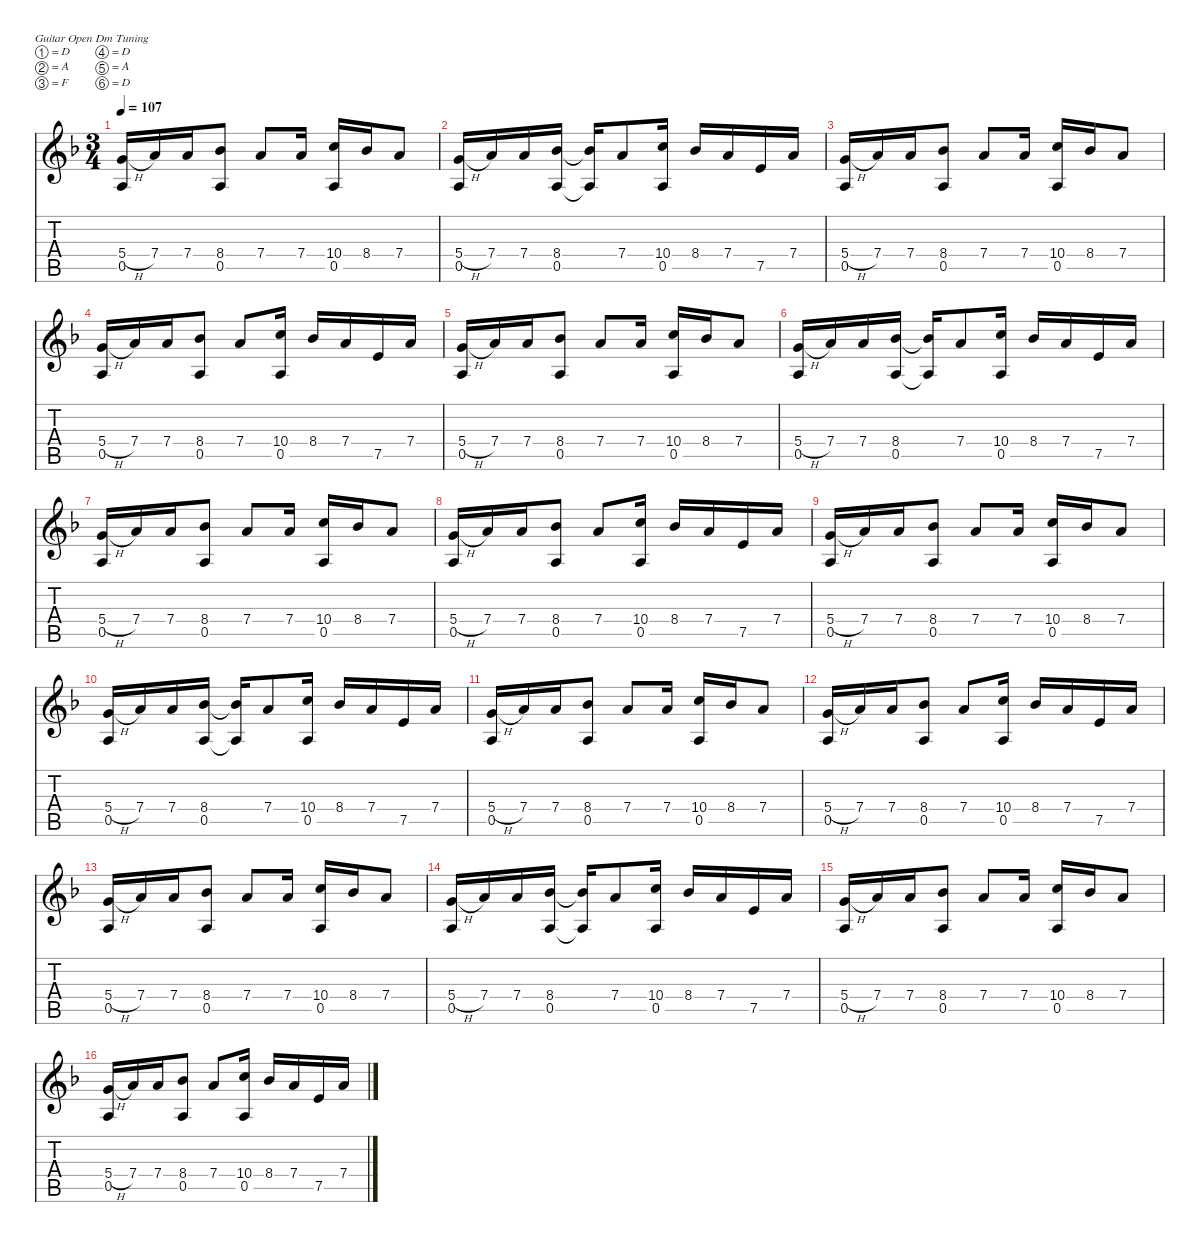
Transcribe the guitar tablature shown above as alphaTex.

\hideDynamics
\bracketExtendMode nobrackets
\singleTrackTrackNamePolicy hidden
\multiTrackTrackNamePolicy hidden
\firstSystemTrackNameMode fullname
\firstSystemTrackNameOrientation horizontal
\otherSystemsTrackNameOrientation horizontal
\track ("Guitar 1" "E-Gt") {defaultSystemsLayout 16 instrument distortionguitar}
\staff {score tabs}
\tuning (D4 A3 F3 D3 A2 D2)
\ts (3 4)
\tempo 107
\clef g2
\ks dminor
(5.4{h acc forcenatural} 0.5{acc forcenatural}).16{dy f beam Up} 7.4{acc forcenatural}.16{beam Up} 7.4{acc forcenatural}.16{beam Up} (8.4{acc b} 0.5{acc forcenatural}).8{beam Up} 7.4{acc forcenatural}.8{beam Up} 7.4{acc forcenatural}.16{beam Up} (10.4{acc forcenatural} 0.5{acc forcenatural}).16{beam Up} 8.4{acc b}.16{beam Up} 7.4{acc forcenatural}.8{beam Up} |
(5.4{h acc forcenatural} 0.5{acc forcenatural}).16{beam Up} 7.4{acc forcenatural}.16{beam Up} 7.4{acc forcenatural}.16{beam Up} (8.4{acc b} 0.5{acc forcenatural}).16{beam Up} (8.4{t acc b} 0.5{t acc forcenatural}).16{beam Up} 7.4{acc forcenatural}.8{beam Up} (10.4{acc forcenatural} 0.5{acc forcenatural}).16{beam Up} 8.4{acc b}.16{beam Up} 7.4{acc forcenatural}.16{beam Up} 7.5{acc forcenatural}.16{beam Up} 7.4{acc forcenatural}.16{beam Up} |
(5.4{h acc forcenatural} 0.5{acc forcenatural}).16{beam Up} 7.4{acc forcenatural}.16{beam Up} 7.4{acc forcenatural}.16{beam Up} (8.4{acc b} 0.5{acc forcenatural}).8{beam Up} 7.4{acc forcenatural}.8{beam Up} 7.4{acc forcenatural}.16{beam Up} (10.4{acc forcenatural} 0.5{acc forcenatural}).16{beam Up} 8.4{acc b}.16{beam Up} 7.4{acc forcenatural}.8{beam Up} |
(5.4{h acc forcenatural} 0.5{acc forcenatural}).16{beam Up} 7.4{acc forcenatural}.16{beam Up} 7.4{acc forcenatural}.16{beam Up} (8.4{acc b} 0.5{acc forcenatural}).8{beam Up} 7.4{acc forcenatural}.8{beam Up} (10.4{acc forcenatural} 0.5{acc forcenatural}).16{beam Up} 8.4{acc b}.16{beam Up} 7.4{acc forcenatural}.16{beam Up} 7.5{acc forcenatural}.16{beam Up} 7.4{acc forcenatural}.16{beam Up} |
(5.4{h acc forcenatural} 0.5{acc forcenatural}).16{beam Up} 7.4{acc forcenatural}.16{beam Up} 7.4{acc forcenatural}.16{beam Up} (8.4{acc b} 0.5{acc forcenatural}).8{beam Up} 7.4{acc forcenatural}.8{beam Up} 7.4{acc forcenatural}.16{beam Up} (10.4{acc forcenatural} 0.5{acc forcenatural}).16{beam Up} 8.4{acc b}.16{beam Up} 7.4{acc forcenatural}.8{beam Up} |
(5.4{h acc forcenatural} 0.5{acc forcenatural}).16{beam Up} 7.4{acc forcenatural}.16{beam Up} 7.4{acc forcenatural}.16{beam Up} (8.4{acc b} 0.5{acc forcenatural}).16{beam Up} (8.4{t acc b} 0.5{t acc forcenatural}).16{beam Up} 7.4{acc forcenatural}.8{beam Up} (10.4{acc forcenatural} 0.5{acc forcenatural}).16{beam Up} 8.4{acc b}.16{beam Up} 7.4{acc forcenatural}.16{beam Up} 7.5{acc forcenatural}.16{beam Up} 7.4{acc forcenatural}.16{beam Up} |
(5.4{h acc forcenatural} 0.5{acc forcenatural}).16{beam Up} 7.4{acc forcenatural}.16{beam Up} 7.4{acc forcenatural}.16{beam Up} (8.4{acc b} 0.5{acc forcenatural}).8{beam Up} 7.4{acc forcenatural}.8{beam Up} 7.4{acc forcenatural}.16{beam Up} (10.4{acc forcenatural} 0.5{acc forcenatural}).16{beam Up} 8.4{acc b}.16{beam Up} 7.4{acc forcenatural}.8{beam Up} |
(5.4{h acc forcenatural} 0.5{acc forcenatural}).16{beam Up} 7.4{acc forcenatural}.16{beam Up} 7.4{acc forcenatural}.16{beam Up} (8.4{acc b} 0.5{acc forcenatural}).8{beam Up} 7.4{acc forcenatural}.8{beam Up} (10.4{acc forcenatural} 0.5{acc forcenatural}).16{beam Up} 8.4{acc b}.16{beam Up} 7.4{acc forcenatural}.16{beam Up} 7.5{acc forcenatural}.16{beam Up} 7.4{acc forcenatural}.16{beam Up} |
(5.4{h acc forcenatural} 0.5{acc forcenatural}).16{beam Up} 7.4{acc forcenatural}.16{beam Up} 7.4{acc forcenatural}.16{beam Up} (8.4{acc b} 0.5{acc forcenatural}).8{beam Up} 7.4{acc forcenatural}.8{beam Up} 7.4{acc forcenatural}.16{beam Up} (10.4{acc forcenatural} 0.5{acc forcenatural}).16{beam Up} 8.4{acc b}.16{beam Up} 7.4{acc forcenatural}.8{beam Up} |
(5.4{h acc forcenatural} 0.5{acc forcenatural}).16{beam Up} 7.4{acc forcenatural}.16{beam Up} 7.4{acc forcenatural}.16{beam Up} (8.4{acc b} 0.5{acc forcenatural}).16{beam Up} (8.4{t acc b} 0.5{t acc forcenatural}).16{beam Up} 7.4{acc forcenatural}.8{beam Up} (10.4{acc forcenatural} 0.5{acc forcenatural}).16{beam Up} 8.4{acc b}.16{beam Up} 7.4{acc forcenatural}.16{beam Up} 7.5{acc forcenatural}.16{beam Up} 7.4{acc forcenatural}.16{beam Up} |
(5.4{h acc forcenatural} 0.5{acc forcenatural}).16{beam Up} 7.4{acc forcenatural}.16{beam Up} 7.4{acc forcenatural}.16{beam Up} (8.4{acc b} 0.5{acc forcenatural}).8{beam Up} 7.4{acc forcenatural}.8{beam Up} 7.4{acc forcenatural}.16{beam Up} (10.4{acc forcenatural} 0.5{acc forcenatural}).16{beam Up} 8.4{acc b}.16{beam Up} 7.4{acc forcenatural}.8{beam Up} |
(5.4{h acc forcenatural} 0.5{acc forcenatural}).16{beam Up} 7.4{acc forcenatural}.16{beam Up} 7.4{acc forcenatural}.16{beam Up} (8.4{acc b} 0.5{acc forcenatural}).8{beam Up} 7.4{acc forcenatural}.8{beam Up} (10.4{acc forcenatural} 0.5{acc forcenatural}).16{beam Up} 8.4{acc b}.16{beam Up} 7.4{acc forcenatural}.16{beam Up} 7.5{acc forcenatural}.16{beam Up} 7.4{acc forcenatural}.16{beam Up} |
(5.4{h acc forcenatural} 0.5{acc forcenatural}).16{beam Up} 7.4{acc forcenatural}.16{beam Up} 7.4{acc forcenatural}.16{beam Up} (8.4{acc b} 0.5{acc forcenatural}).8{beam Up} 7.4{acc forcenatural}.8{beam Up} 7.4{acc forcenatural}.16{beam Up} (10.4{acc forcenatural} 0.5{acc forcenatural}).16{beam Up} 8.4{acc b}.16{beam Up} 7.4{acc forcenatural}.8{beam Up} |
(5.4{h acc forcenatural} 0.5{acc forcenatural}).16{beam Up} 7.4{acc forcenatural}.16{beam Up} 7.4{acc forcenatural}.16{beam Up} (8.4{acc b} 0.5{acc forcenatural}).16{beam Up} (8.4{t acc b} 0.5{t acc forcenatural}).16{beam Up} 7.4{acc forcenatural}.8{beam Up} (10.4{acc forcenatural} 0.5{acc forcenatural}).16{beam Up} 8.4{acc b}.16{beam Up} 7.4{acc forcenatural}.16{beam Up} 7.5{acc forcenatural}.16{beam Up} 7.4{acc forcenatural}.16{beam Up} |
(5.4{h acc forcenatural} 0.5{acc forcenatural}).16{beam Up} 7.4{acc forcenatural}.16{beam Up} 7.4{acc forcenatural}.16{beam Up} (8.4{acc b} 0.5{acc forcenatural}).8{beam Up} 7.4{acc forcenatural}.8{beam Up} 7.4{acc forcenatural}.16{beam Up} (10.4{acc forcenatural} 0.5{acc forcenatural}).16{beam Up} 8.4{acc b}.16{beam Up} 7.4{acc forcenatural}.8{beam Up} |
(5.4{h acc forcenatural} 0.5{acc forcenatural}).16{beam Up} 7.4{acc forcenatural}.16{beam Up} 7.4{acc forcenatural}.16{beam Up} (8.4{acc b} 0.5{acc forcenatural}).8{beam Up} 7.4{acc forcenatural}.8{beam Up} (10.4{acc forcenatural} 0.5{acc forcenatural}).16{beam Up} 8.4{acc b}.16{beam Up} 7.4{acc forcenatural}.16{beam Up} 7.5{acc forcenatural}.16{beam Up} 7.4{acc forcenatural}.16{beam Up}
